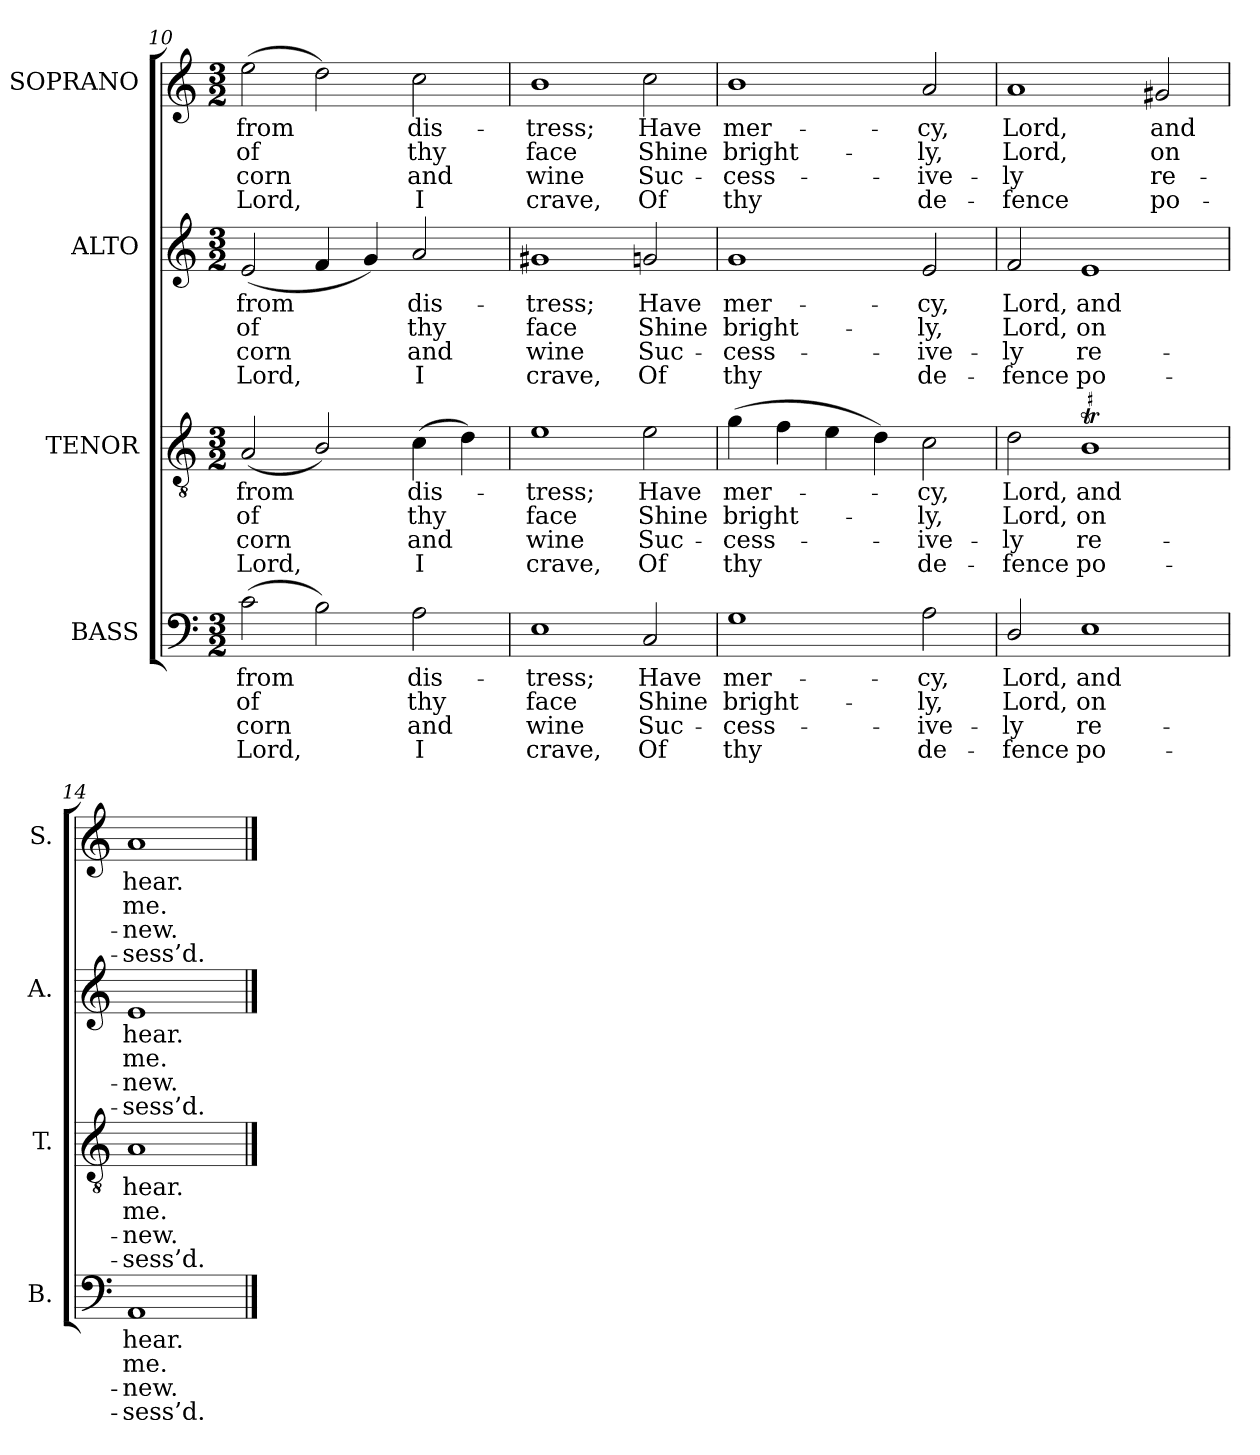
**kern	**text	**text	**text	**text	**kern	**text	**text	**text	**text	**kern	**text	**text	**text	**text	**kern	**text	**text	**text	**text
*part4	*part4	*part4	*part4	*part4	*part3	*part3	*part3	*part3	*part3	*part2	*part2	*part2	*part2	*part2	*part1	*part1	*part1	*part1	*part1
*staff4	*staff4	*staff4	*staff4	*staff4	*staff3	*staff3	*staff3	*staff3	*staff3	*staff2	*staff2	*staff2	*staff2	*staff2	*staff1	*staff1	*staff1	*staff1	*staff1
*I"BASS	*	*	*	*	*I"TENOR	*	*	*	*	*I"ALTO	*	*	*	*	*I"SOPRANO	*	*	*	*
*I'B.	*	*	*	*	*I'T.	*	*	*	*	*I'A.	*	*	*	*	*I'S.	*	*	*	*
*clefF4	*	*	*	*	*clefGv2	*	*	*	*	*clefG2	*	*	*	*	*clefG2	*	*	*	*
*	*	*	*	*	*ITrd7c12	*	*	*	*	*	*	*	*	*	*	*	*	*	*
*k[]	*	*	*	*	*k[]	*	*	*	*	*k[]	*	*	*	*	*k[]	*	*	*	*
*C:	*	*	*	*	*C:	*	*	*	*	*C:	*	*	*	*	*C:	*	*	*	*
*M3/2	*	*	*	*	*M3/2	*	*	*	*	*M3/2	*	*	*	*	*M3/2	*	*	*	*
=10	=10	=10	=10	=10	=10	=10	=10	=10	=10	=10	=10	=10	=10	=10	=10	=10	=10	=10	=10
!	!LO:LY:b:color=#000000	!LO:LY:b:color=#000000	!LO:LY:b:color=#000000	!LO:LY:b:color=#000000	!	!	!	!	!	!	!	!	!	!	!	!	!	!	!
!	!	!	!	!	!	!LO:LY:b:color=#000000	!LO:LY:b:color=#000000	!LO:LY:b:color=#000000	!LO:LY:b:color=#000000	!	!	!	!	!	!	!	!	!	!
!	!	!	!	!	!	!	!	!	!	!	!LO:LY:b:color=#000000	!LO:LY:b:color=#000000	!LO:LY:b:color=#000000	!LO:LY:b:color=#000000	!	!	!	!	!
!	!	!	!	!	!	!	!	!	!	!	!	!	!	!	!	!LO:LY:b:color=#000000	!LO:LY:b:color=#000000	!LO:LY:b:color=#000000	!LO:LY:b:color=#000000
(2ci\	from	of	corn	Lord,	(2AAi/	from	of	corn	Lord,	(2ei/	from	of	corn	Lord,	(2eei\	from	of	corn	Lord,
2Bi\)	.	.	.	.	2BBi/)	.	.	.	.	4fi/	.	.	.	.	2ddi\)	.	.	.	.
.	.	.	.	.	.	.	.	.	.	4gi/)	.	.	.	.	.	.	.	.	.
!	!LO:LY:b:color=#000000	!LO:LY:b:color=#000000	!LO:LY:b:color=#000000	!LO:LY:b:color=#000000	!	!	!	!	!	!	!	!	!	!	!	!	!	!	!
!	!	!	!	!	!	!LO:LY:b:color=#000000	!LO:LY:b:color=#000000	!LO:LY:b:color=#000000	!LO:LY:b:color=#000000	!	!	!	!	!	!	!	!	!	!
!	!	!	!	!	!	!	!	!	!	!	!LO:LY:b:color=#000000	!LO:LY:b:color=#000000	!LO:LY:b:color=#000000	!LO:LY:b:color=#000000	!	!	!	!	!
!	!	!	!	!	!	!	!	!	!	!	!	!	!	!	!	!LO:LY:b:color=#000000	!LO:LY:b:color=#000000	!LO:LY:b:color=#000000	!LO:LY:b:color=#000000
2Ai\	dis-	thy	and	I	(4Ci\	dis-	thy	and	I	2ai/	dis-	thy	and	I	2cci\	dis-	thy	and	I
.	.	.	.	.	4Di\)	.	.	.	.	.	.	.	.	.	.	.	.	.	.
=11	=11	=11	=11	=11	=11	=11	=11	=11	=11	=11	=11	=11	=11	=11	=11	=11	=11	=11	=11
!	!LO:LY:b:color=#000000	!LO:LY:b:color=#000000	!LO:LY:b:color=#000000	!LO:LY:b:color=#000000	!	!	!	!	!	!	!	!	!	!	!	!	!	!	!
!	!	!	!	!	!	!LO:LY:b:color=#000000	!LO:LY:b:color=#000000	!LO:LY:b:color=#000000	!LO:LY:b:color=#000000	!	!	!	!	!	!	!	!	!	!
!	!	!	!	!	!	!	!	!	!	!	!LO:LY:b:color=#000000	!LO:LY:b:color=#000000	!LO:LY:b:color=#000000	!LO:LY:b:color=#000000	!	!	!	!	!
!	!	!	!	!	!	!	!	!	!	!	!	!	!	!	!	!LO:LY:b:color=#000000	!LO:LY:b:color=#000000	!LO:LY:b:color=#000000	!LO:LY:b:color=#000000
1Ei	-tress;	face	wine	crave,	1Ei	-tress;	face	wine	crave,	1g#Xi	-tress;	face	wine	crave,	1bi	-tress;	face	wine	crave,
!	!LO:LY:b:color=#000000	!LO:LY:b:color=#000000	!LO:LY:b:color=#000000	!LO:LY:b:color=#000000	!	!	!	!	!	!	!	!	!	!	!	!	!	!	!
!	!	!	!	!	!	!LO:LY:b:color=#000000	!LO:LY:b:color=#000000	!LO:LY:b:color=#000000	!LO:LY:b:color=#000000	!	!	!	!	!	!	!	!	!	!
!	!	!	!	!	!	!	!	!	!	!	!LO:LY:b:color=#000000	!LO:LY:b:color=#000000	!LO:LY:b:color=#000000	!LO:LY:b:color=#000000	!	!	!	!	!
!	!	!	!	!	!	!	!	!	!	!	!	!	!	!	!	!LO:LY:b:color=#000000	!LO:LY:b:color=#000000	!LO:LY:b:color=#000000	!LO:LY:b:color=#000000
2Ci/	Have	Shine	Suc-	-Of	2Ei\	Have	Shine	Suc-	-Of	2gni/	Have	Shine	Suc-	-Of	2cci\	Have	Shine	Suc-	-Of
=12	=12	=12	=12	=12	=12	=12	=12	=12	=12	=12	=12	=12	=12	=12	=12	=12	=12	=12	=12
!	!LO:LY:b:color=#000000	!LO:LY:b:color=#000000	!LO:LY:b:color=#000000	!LO:LY:b:color=#000000	!	!	!	!	!	!	!	!	!	!	!	!	!	!	!
!	!	!	!	!	!	!LO:LY:b:color=#000000	!LO:LY:b:color=#000000	!LO:LY:b:color=#000000	!LO:LY:b:color=#000000	!	!	!	!	!	!	!	!	!	!
!	!	!	!	!	!	!	!	!	!	!	!LO:LY:b:color=#000000	!LO:LY:b:color=#000000	!LO:LY:b:color=#000000	!LO:LY:b:color=#000000	!	!	!	!	!
!	!	!	!	!	!	!	!	!	!	!	!	!	!	!	!	!LO:LY:b:color=#000000	!LO:LY:b:color=#000000	!LO:LY:b:color=#000000	!LO:LY:b:color=#000000
1Gi	mer-	bright-	cess-	-thy	(4Gi\	mer-	bright-	cess-	-thy	1gi	mer-	bright-	cess-	-thy	1bi	mer-	bright-	cess-	-thy
.	.	.	.	.	4Fi\	.	.	.	.	.	.	.	.	.	.	.	.	.	.
.	.	.	.	.	4Ei\	.	.	.	.	.	.	.	.	.	.	.	.	.	.
.	.	.	.	.	4Di\)	.	.	.	.	.	.	.	.	.	.	.	.	.	.
!	!LO:LY:b:color=#000000	!LO:LY:b:color=#000000	!LO:LY:b:color=#000000	!LO:LY:b:color=#000000	!	!	!	!	!	!	!	!	!	!	!	!	!	!	!
!	!	!	!	!	!	!LO:LY:b:color=#000000	!LO:LY:b:color=#000000	!LO:LY:b:color=#000000	!LO:LY:b:color=#000000	!	!	!	!	!	!	!	!	!	!
!	!	!	!	!	!	!	!	!	!	!	!LO:LY:b:color=#000000	!LO:LY:b:color=#000000	!LO:LY:b:color=#000000	!LO:LY:b:color=#000000	!	!	!	!	!
!	!	!	!	!	!	!	!	!	!	!	!	!	!	!	!	!LO:LY:b:color=#000000	!LO:LY:b:color=#000000	!LO:LY:b:color=#000000	!LO:LY:b:color=#000000
2Ai\	-cy,	-ly,	ive-	-de-	2Ci\	-cy,	-ly,	ive-	-de-	2ei/	-cy,	-ly,	ive-	-de-	2ai/	-cy,	-ly,	ive-	-de-
=13	=13	=13	=13	=13	=13	=13	=13	=13	=13	=13	=13	=13	=13	=13	=13	=13	=13	=13	=13
!	!LO:LY:b:color=#000000	!LO:LY:b:color=#000000	!LO:LY:b:color=#000000	!LO:LY:b:color=#000000	!	!	!	!	!	!	!	!	!	!	!	!	!	!	!
!	!	!	!	!	!	!LO:LY:b:color=#000000	!LO:LY:b:color=#000000	!LO:LY:b:color=#000000	!LO:LY:b:color=#000000	!	!	!	!	!	!	!	!	!	!
!	!	!	!	!	!	!	!	!	!	!	!LO:LY:b:color=#000000	!LO:LY:b:color=#000000	!LO:LY:b:color=#000000	!LO:LY:b:color=#000000	!	!	!	!	!
!	!	!	!	!	!	!	!	!	!	!	!	!	!	!	!	!LO:LY:b:color=#000000	!LO:LY:b:color=#000000	!LO:LY:b:color=#000000	!LO:LY:b:color=#000000
2Di/	Lord,	Lord,	-ly	fence	2Di\	Lord,	Lord,	-ly	fence	2fi/	Lord,	Lord,	-ly	fence	1ai	Lord,	Lord,	-ly	fence
!	!LO:LY:b:color=#000000	!LO:LY:b:color=#000000	!LO:LY:b:color=#000000	!LO:LY:b:color=#000000	!	!	!	!	!	!	!	!	!	!	!	!	!	!	!
!	!	!	!	!	!	!LO:LY:b:color=#000000	!LO:LY:b:color=#000000	!LO:LY:b:color=#000000	!LO:LY:b:color=#000000	!	!	!	!	!	!	!	!	!	!
!	!	!	!	!	!	!	!	!	!	!	!LO:LY:b:color=#000000	!LO:LY:b:color=#000000	!LO:LY:b:color=#000000	!LO:LY:b:color=#000000	!	!	!	!	!
1Ei	and	on	re-	-po-	1BBTi	and	on	re-	-po-	1ei	and	on	re-	-po-	.	.	.	.	.
!	!	!	!	!	!	!	!	!	!	!	!	!	!	!	!	!LO:LY:b:color=#000000	!LO:LY:b:color=#000000	!LO:LY:b:color=#000000	!LO:LY:b:color=#000000
.	.	.	.	.	.	.	.	.	.	.	.	.	.	.	2g#Xi/	and	on	re-	-po-
=14	=14	=14	=14	=14	=14	=14	=14	=14	=14	=14	=14	=14	=14	=14	=14	=14	=14	=14	=14
!	!LO:LY:b:color=#000000	!LO:LY:b:color=#000000	!LO:LY:b:color=#000000	!LO:LY:b:color=#000000	!	!	!	!	!	!	!	!	!	!	!	!	!	!	!
!	!	!	!	!	!	!LO:LY:b:color=#000000	!LO:LY:b:color=#000000	!LO:LY:b:color=#000000	!LO:LY:b:color=#000000	!	!	!	!	!	!	!	!	!	!
!	!	!	!	!	!	!	!	!	!	!	!LO:LY:b:color=#000000	!LO:LY:b:color=#000000	!LO:LY:b:color=#000000	!LO:LY:b:color=#000000	!	!	!	!	!
!	!	!	!	!	!	!	!	!	!	!	!	!	!	!	!	!LO:LY:b:color=#000000	!LO:LY:b:color=#000000	!LO:LY:b:color=#000000	!LO:LY:b:color=#000000
1AAi	hear.	me.	-new.	sess’d.	1AAi	hear.	me.	-new.	sess’d.	1ei	hear.	me.	-new.	sess’d.	1ai	hear.	me.	-new.	sess’d.
==	==	==	==	==	==	==	==	==	==	==	==	==	==	==	==	==	==	==	==
*-	*-	*-	*-	*-	*-	*-	*-	*-	*-	*-	*-	*-	*-	*-	*-	*-	*-	*-	*-
